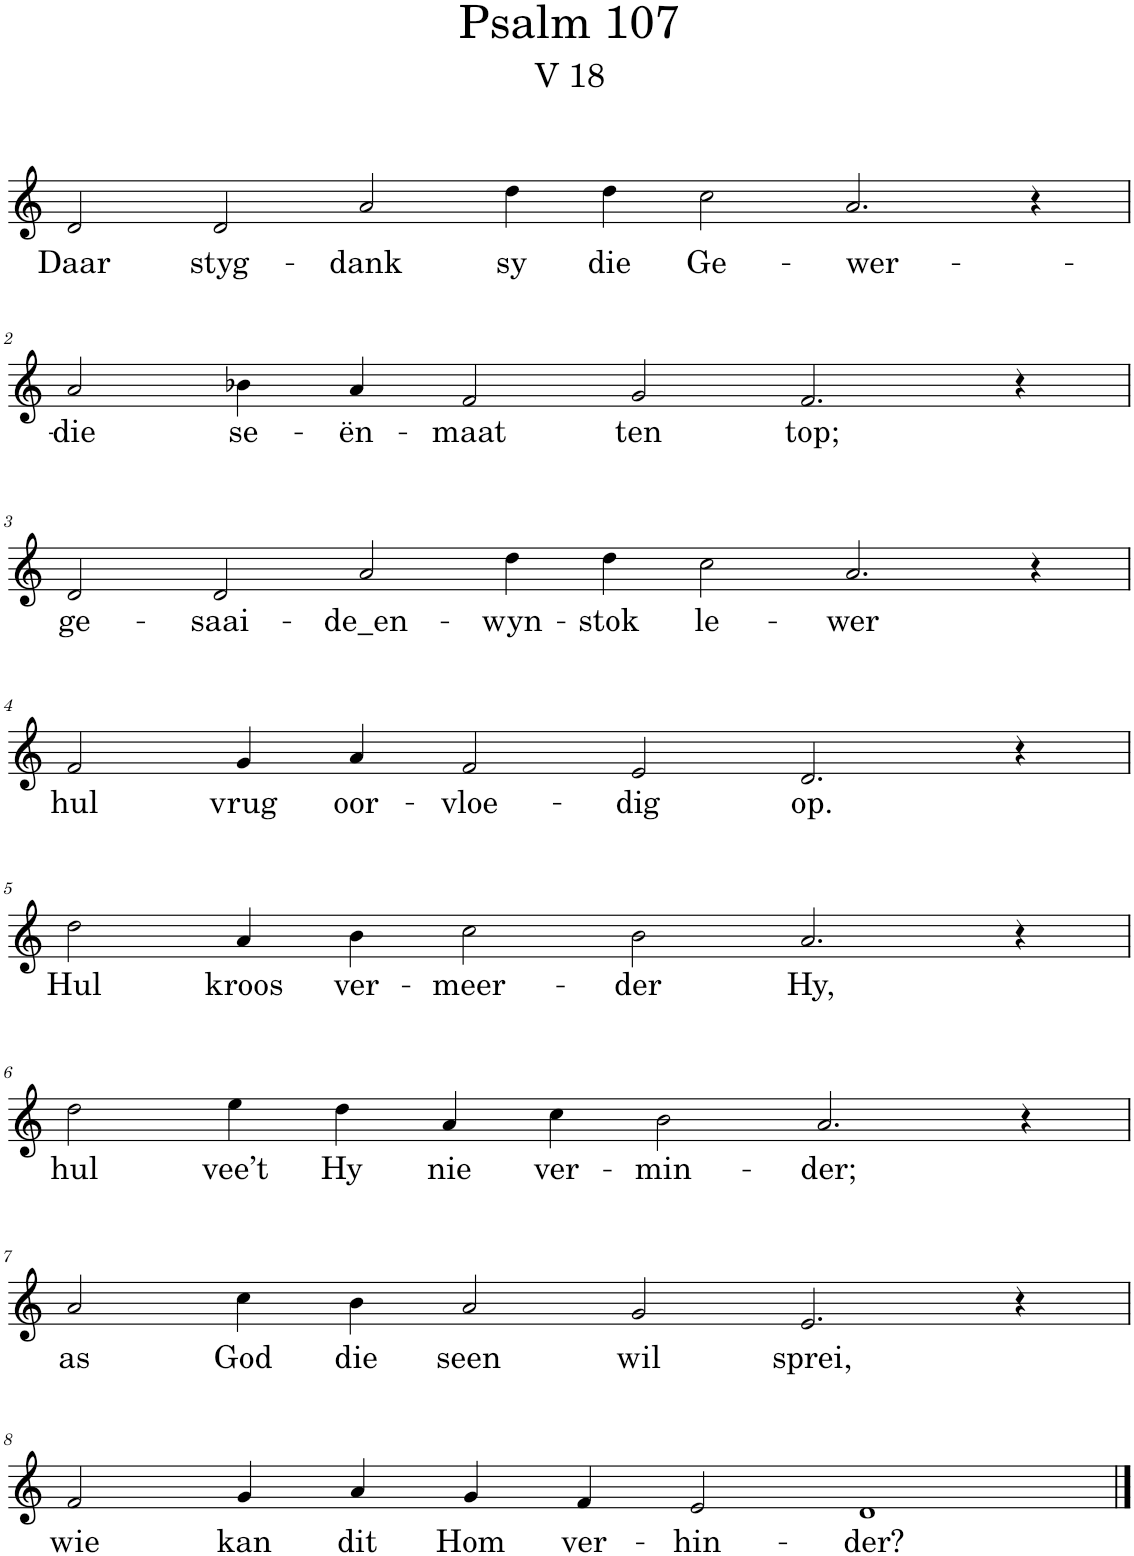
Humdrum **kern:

**kern	**text
*part1	*part1
*staff1	*staff1
*I"Pipe Organ	*
*I'Org.	*
*clefG2	*
*k[]	*
*M14/4	*
=1	=1
!	!LO:LY:b
2d/	Daar
!	!LO:LY:b
2d/	styg-
!	!LO:LY:b
2a/	-dank
!	!LO:LY:b
4dd\	sy
!	!LO:LY:b
4dd\	die
!	!LO:LY:b
2cc\	Ge-
!	!LO:LY:b
2.a/	-wer-
4r	.
!!LO:LB:g=z
=2	=2
*M12/4	*
!	!LO:LY:b
2a/	-die
!	!LO:LY:b
4b-X\	se-
!	!LO:LY:b
4a/	-ën-
!	!LO:LY:b
2f/	-maat
!	!LO:LY:b
2g/	ten
!	!LO:LY:b
2.f/	top;
4r	.
!!LO:LB:g=z
=3	=3
*M14/4	*
!	!LO:LY:b
2d/	ge-
!	!LO:LY:b
2d/	-saai-
!	!LO:LY:b
2a/	-de_en-
!	!LO:LY:b
4dd\	-wyn-
!	!LO:LY:b
4dd\	-stok
!	!LO:LY:b
2cc\	le-
!	!LO:LY:b
2.a/	-wer
4r	.
!!LO:LB:g=z
=4	=4
*M12/4	*
!	!LO:LY:b
2f/	hul
!	!LO:LY:b
4g/	vrug
!	!LO:LY:b
4a/	oor-
!	!LO:LY:b
2f/	-vloe-
!	!LO:LY:b
2e/	-dig
!	!LO:LY:b
2.d/	op.
4r	.
!!LO:LB:g=z
=5	=5
!	!LO:LY:b
2dd\	Hul
!	!LO:LY:b
4a/	kroos
!	!LO:LY:b
4b\	ver-
!	!LO:LY:b
2cc\	-meer-
!	!LO:LY:b
2b\	-der
!	!LO:LY:b
2.a/	Hy,
4r	.
!!LO:LB:g=z
=6	=6
!	!LO:LY:b
2dd\	hul
!	!LO:LY:b
4ee\	vee’t
!	!LO:LY:b
4dd\	Hy
!	!LO:LY:b
4a/	nie
!	!LO:LY:b
4cc\	ver-
!	!LO:LY:b
2b\	-min-
!	!LO:LY:b
2.a/	-der;
4r	.
!!LO:LB:g=z
=7	=7
!	!LO:LY:b
2a/	as
!	!LO:LY:b
4cc\	God
!	!LO:LY:b
4b\	die
!	!LO:LY:b
2a/	seen
!	!LO:LY:b
2g/	wil
!	!LO:LY:b
2.e/	sprei,
4r	.
!!LO:LB:g=z
=8	=8
!	!LO:LY:b
2f/	wie
!	!LO:LY:b
4g/	kan
!	!LO:LY:b
4a/	dit
!	!LO:LY:b
4g/	Hom
!	!LO:LY:b
4f/	ver-
!	!LO:LY:b
2e/	-hin-
!	!LO:LY:b
1d	-der?
==	==
*-	*-
